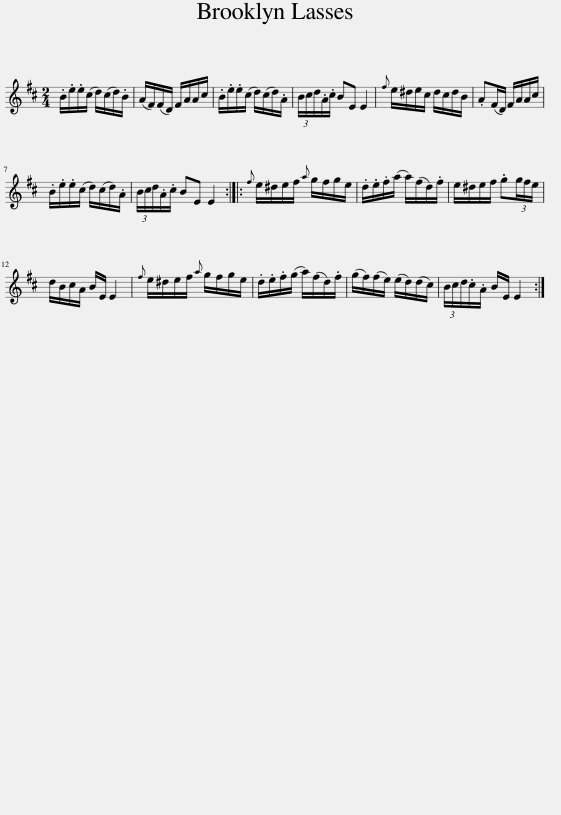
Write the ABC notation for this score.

X:1
L:1/8
M:2/4
I:linebreak $
K:D
V:1 treble
V:1
 .B/.e/.e/(c/ d/)(c/d/).B/ | (A/F/)(F/D/) F/A/A/c/ | .B/.e/.e/(c/ d/)(c/d/).A/ | (3B/c/d/.A/.c/ BE E2 |{f} e/^d/e/c/ d/c/d/B/ | %5
 .A(F/D/) F/A/A/c/ |$ .B/.e/.e/(c/ d/)(c/d/).A/ | (3B/c/d/.A/.c/ BE E2 ::{f} e/^d/e/f/{a} g/f/g/e/ | .d/.e/.f/(a/ a/)(f/d/).f/ | %10
 e/^d/e/f/ .g(3g/f/e/ |$ d/B/c/A/ B/E/ E2 |{f} e/^d/e/f/{a} g/f/g/e/ | .d/.e/.f/(g/ a/)(f/d/).f/ | (g/f/)(f/e/) (e/d/)(d/c/) | %15
 (3B/c/d/.c/.A/ B/E/ E2 :| %16
